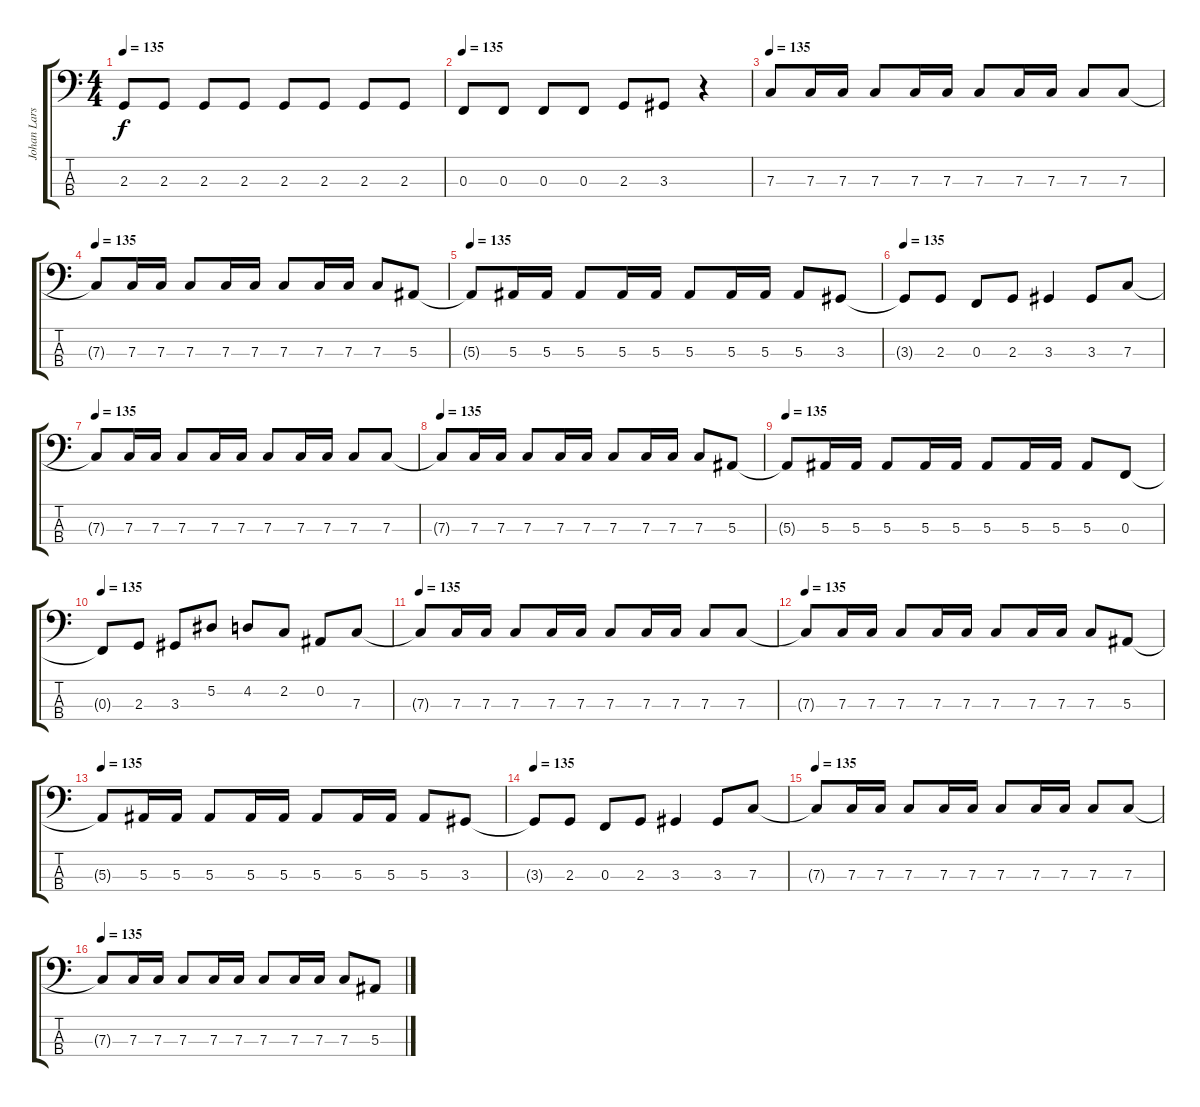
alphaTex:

\track ("Johan Larsson" "Johan Lars") {instrument electricbassfinger}
\staff {score tabs}
\tuning (Eb2 Bb1 F1 C1) {hide}
\ts (4 4)
\tempo 135
\clef f4
\ks c
2.3.8{dy f} 2.3.8 2.3.8 2.3.8 2.3.8 2.3.8 2.3.8 2.3.8 |
\tempo 135
0.3.8 0.3.8 0.3.8 0.3.8 2.3.8 3.3.8 r.4 |
\tempo 135
7.3.8 7.3.16 7.3.16 7.3.8 7.3.16 7.3.16 7.3.8 7.3.16 7.3.16 7.3.8 7.3.8 |
\tempo 135
7.3{t}.8 7.3.16 7.3.16 7.3.8 7.3.16 7.3.16 7.3.8 7.3.16 7.3.16 7.3.8 5.3.8 |
\tempo 135
5.3{t}.8 5.3.16 5.3.16 5.3.8 5.3.16 5.3.16 5.3.8 5.3.16 5.3.16 5.3.8 3.3.8 |
\tempo 135
3.3{t}.8 2.3.8 0.3.8 2.3.8 3.3.4 3.3.8 7.3.8 |
\tempo 135
7.3{t}.8 7.3.16 7.3.16 7.3.8 7.3.16 7.3.16 7.3.8 7.3.16 7.3.16 7.3.8 7.3.8 |
\tempo 135
7.3{t}.8 7.3.16 7.3.16 7.3.8 7.3.16 7.3.16 7.3.8 7.3.16 7.3.16 7.3.8 5.3.8 |
\tempo 135
5.3{t}.8 5.3.16 5.3.16 5.3.8 5.3.16 5.3.16 5.3.8 5.3.16 5.3.16 5.3.8 0.3.8 |
\tempo 135
0.3{t}.8 2.3.8 3.3.8 5.2.8 4.2.8 2.2.8 0.2.8 7.3.8 |
\tempo 135
7.3{t}.8 7.3.16 7.3.16 7.3.8 7.3.16 7.3.16 7.3.8 7.3.16 7.3.16 7.3.8 7.3.8 |
\tempo 135
7.3{t}.8 7.3.16 7.3.16 7.3.8 7.3.16 7.3.16 7.3.8 7.3.16 7.3.16 7.3.8 5.3.8 |
\tempo 135
5.3{t}.8 5.3.16 5.3.16 5.3.8 5.3.16 5.3.16 5.3.8 5.3.16 5.3.16 5.3.8 3.3.8 |
\tempo 135
3.3{t}.8 2.3.8 0.3.8 2.3.8 3.3.4 3.3.8 7.3.8 |
\tempo 135
7.3{t}.8 7.3.16 7.3.16 7.3.8 7.3.16 7.3.16 7.3.8 7.3.16 7.3.16 7.3.8 7.3.8 |
\tempo 135
7.3{t}.8 7.3.16 7.3.16 7.3.8 7.3.16 7.3.16 7.3.8 7.3.16 7.3.16 7.3.8 5.3.8
